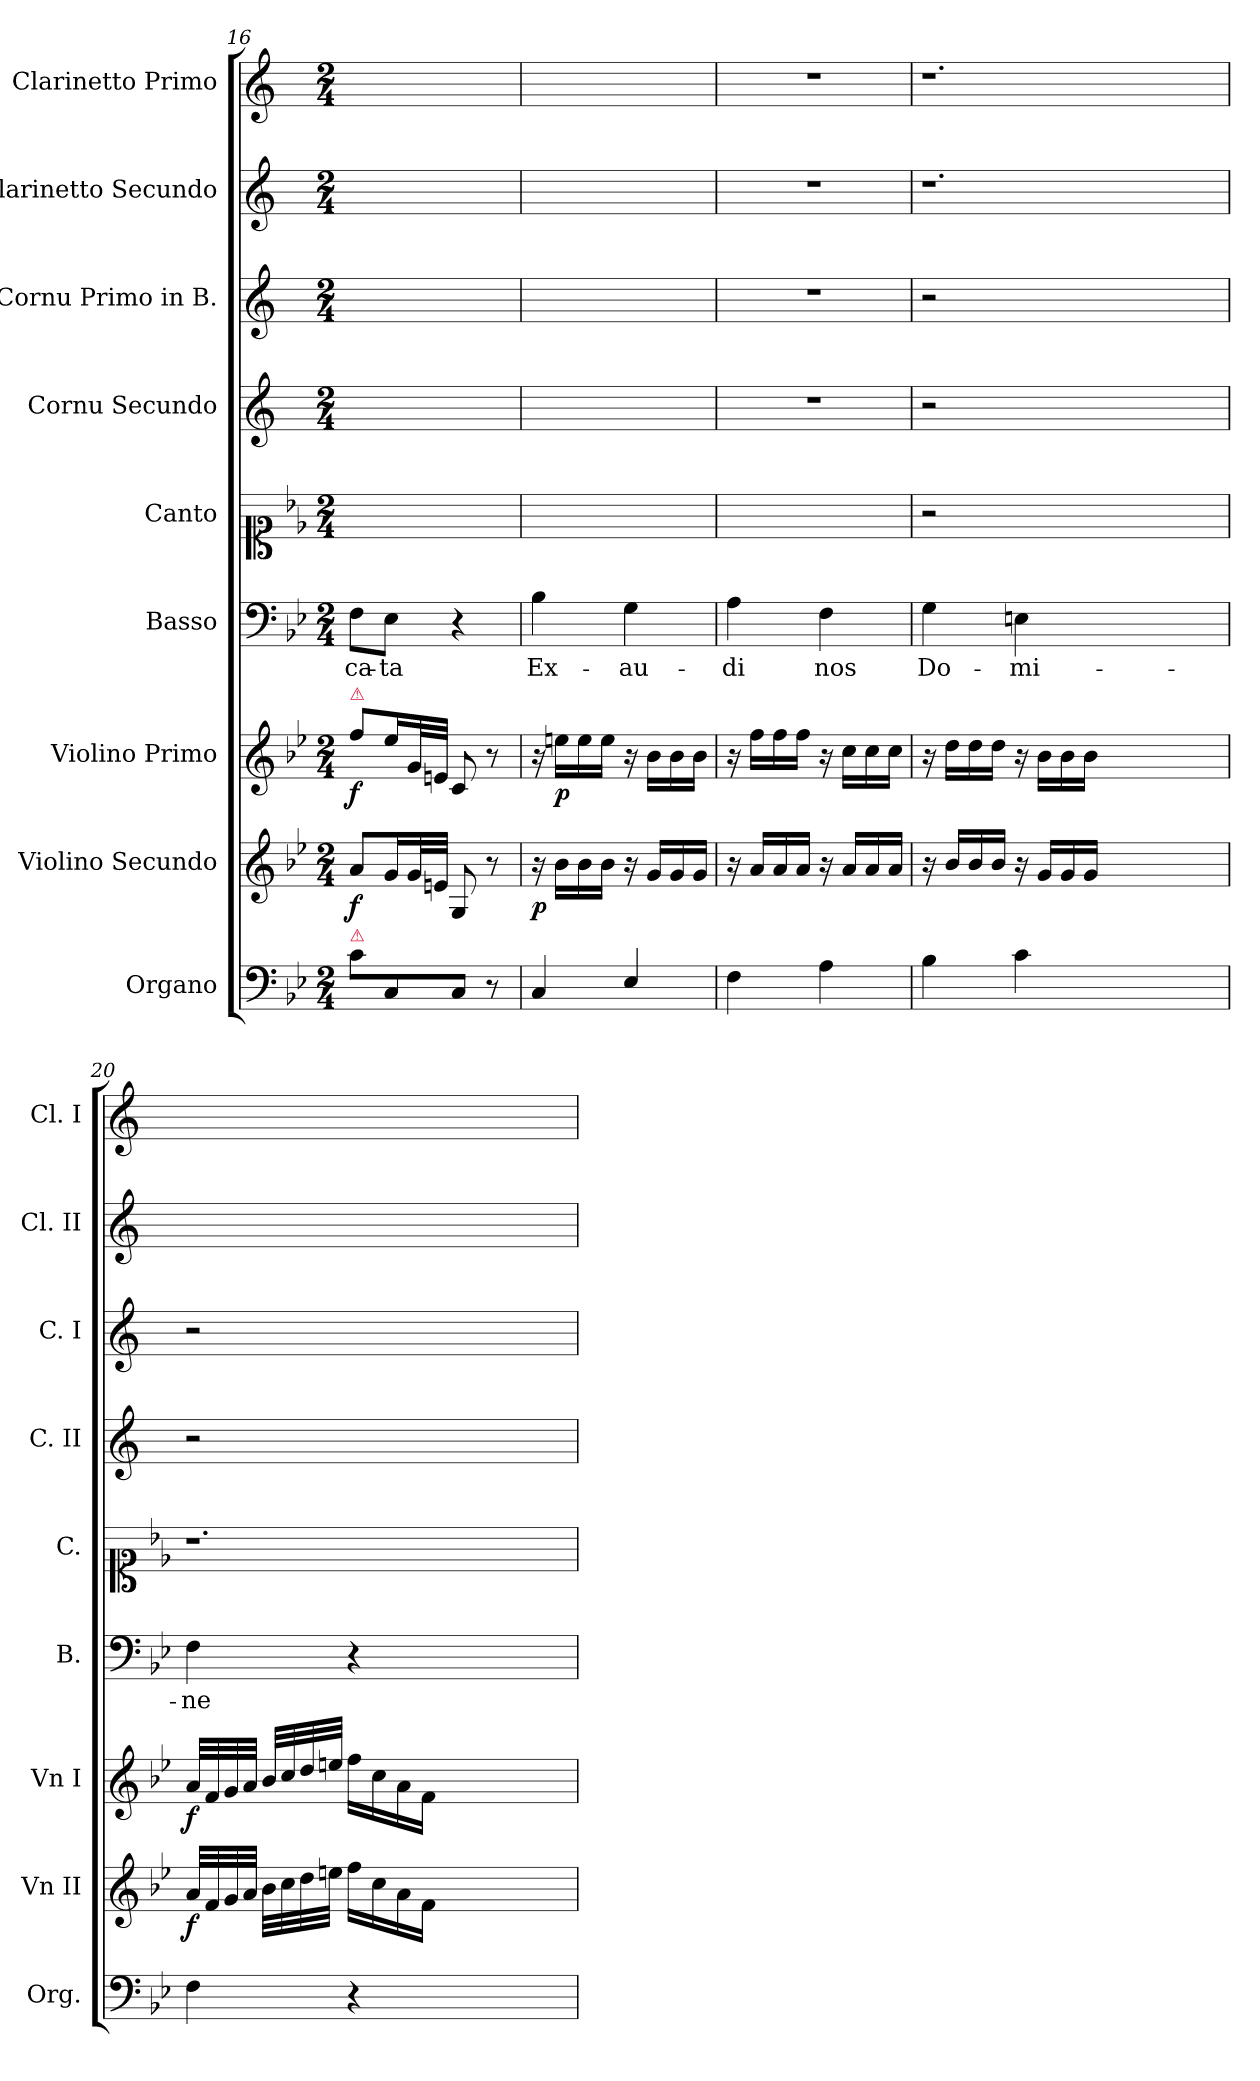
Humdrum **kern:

**kern	**kern	**dynam	**kern	**dynam	**kern	**text	**kern	**kern	**kern	**kern	**kern
*part9	*part8	*part8	*part7	*part7	*part6	*part6	*part5	*part4	*part3	*part2	*part1
*staff9	*staff8	*staff8	*staff7	*staff7	*staff6	*staff6	*staff5	*staff4	*staff3	*staff2	*staff1
*I"Organo	*I"Violino Secundo	*	*I"Violino Primo	*	*I"Basso	*	*I"Canto	*I"Cornu Secundo	*I"Cornu Primo in B.	*I"Clarinetto Secundo	*I"Clarinetto Primo
*I'Org.	*I'Vn II	*	*I'Vn I	*	*I'B.	*	*I'C.	*I'C. II	*I'C. I	*I'Cl. II	*I'Cl. I
*clefF4	*clefG2	*	*clefG2	*	*clefF4	*	*clefC1	*clefG2	*clefG2	*clefG2	*clefG2
*	*	*	*	*	*	*	*	*ITrd1c2	*ITrd1c2	*ITrd1c2	*ITrd1c2
*k[b-e-]	*k[b-e-]	*	*k[b-e-]	*	*k[b-e-]	*	*k[b-e-]	*k[b-e-]	*k[b-e-]	*k[b-e-]	*k[b-e-]
*M2/4	*M2/4	*	*M2/4	*	*M2/4	*	*M2/4	*M2/4	*M2/4	*M2/4	*M2/4
=16	=16	=16	=16	=16	=16	=16	=16	=16	=16	=16	=16
!	!	!	!LO:TX:a:color=crimson:t=⚠	!	!	!	!	!	!	!	!
!LO:TX:a:color=crimson:t=⚠	!	!	!	!	!	!	!	!	!	!	!
!	!	!	!	!LO:DY:b	!	!LO:LY:i	!	!	!	!	!
8c\L	8a/L	f	8ff\L	f	8F\L	-ca-	2ryy	2ryy	2ryy	2ryy	2ryy
!	!	!	!	!	!	!LO:LY:i	!	!	!	!	!
8C/	16g/L	.	16ee-\L	.	8E-\J	-ta	.	.	.	.	.
.	32g/L	.	32g/L	.	.	.	.	.	.	.	.
.	32en/JJJ	.	32en/JJJ	.	.	.	.	.	.	.	.
8C/J	8G/	.	8c/	.	4r	.	.	.	.	.	.
8r	8r	.	8r	.	.	.	.	.	.	.	.
=17	=17	=17	=17	=17	=17	=17	=17	=17	=17	=17	=17
4C/	16r	p	16r	.	4B-\	Ex-	2ryy	2ryy	2ryy	2ryy	2ryy
!	!	!	!	!LO:DY:b	!	!	!	!	!	!	!
.	16b-\LL	.	16een\LL	p	.	.	.	.	.	.	.
.	16b-\	.	16ee\	.	.	.	.	.	.	.	.
.	16b-\JJ	.	16ee\JJ	.	.	.	.	.	.	.	.
4E-/	16r	.	16r	.	4G\	-au-	.	.	.	.	.
.	16g/LL	.	16b-\LL	.	.	.	.	.	.	.	.
.	16g/	.	16b-\	.	.	.	.	.	.	.	.
.	16g/JJ	.	16b-\JJ	.	.	.	.	.	.	.	.
=18	=18	=18	=18	=18	=18	=18	=18	=18	=18	=18	=18
4F\	16r	.	16r	.	4A\	-di	2ryy	2r	2r	2r	2r
.	16a/LL	.	16ff\LL	.	.	.	.	.	.	.	.
.	16a/	.	16ff\	.	.	.	.	.	.	.	.
.	16a/JJ	.	16ff\JJ	.	.	.	.	.	.	.	.
4A\	16r	.	16r	.	4F\	nos	.	.	.	.	.
.	16a/LL	.	16cc\LL	.	.	.	.	.	.	.	.
.	16a/	.	16cc\	.	.	.	.	.	.	.	.
.	16a/JJ	.	16cc\JJ	.	.	.	.	.	.	.	.
=19	=19	=19	=19	=19	=19	=19	=19	=19	=19	=19	=19
4B-\	16r	.	16r	.	4G\	Do-	2r	2r	2r	1.r	1.r
.	16b-/LL	.	16dd\LL	.	.	.	.	.	.	.	.
.	16b-/	.	16dd\	.	.	.	.	.	.	.	.
.	16b-/JJ	.	16dd\JJ	.	.	.	.	.	.	.	.
4c\	16r	.	16r	.	4En\	-mi-	.	.	.	.	.
.	16g/LL	.	16b-\LL	.	.	.	.	.	.	.	.
.	16g/	.	16b-\	.	.	.	.	.	.	.	.
.	16g/JJ	.	16b-\JJ	.	.	.	.	.	.	.	.
1ryy	1ryy	.	1ryy	.	1ryy	.	1ryy	1ryy	1ryy	.	.
=20	=20	=20	=20	=20	=20	=20	=20	=20	=20	=20	=20
!	!	!	!	!LO:DY:b	!	!	!	!	!	!	!
4F\	32a/LLL	f	32a/LLL	f	4F\	-ne	1.r	2r	2r	1.ryy	1.ryy
.	32f/	.	32f/	.	.	.	.	.	.	.	.
.	32g/	.	32g/	.	.	.	.	.	.	.	.
.	32a/JJJ	.	32a/JJJ	.	.	.	.	.	.	.	.
.	32b-\LLL	.	32b-/LLL	.	.	.	.	.	.	.	.
.	32cc\	.	32cc/	.	.	.	.	.	.	.	.
.	32dd\	.	32dd/	.	.	.	.	.	.	.	.
.	32een\JJJ	.	32een/JJJ	.	.	.	.	.	.	.	.
4r	16ff\LL	.	16ff\LL	.	4r	.	.	.	.	.	.
.	16cc\	.	16cc\	.	.	.	.	.	.	.	.
.	16a\	.	16a\	.	.	.	.	.	.	.	.
.	16f\JJ	.	16f\JJ	.	.	.	.	.	.	.	.
1ryy	1ryy	.	1ryy	.	1ryy	.	.	1ryy	1ryy	.	.
=	=	=	=	=	=	=	=	=	=	=	=
*-	*-	*-	*-	*-	*-	*-	*-	*-	*-	*-	*-
